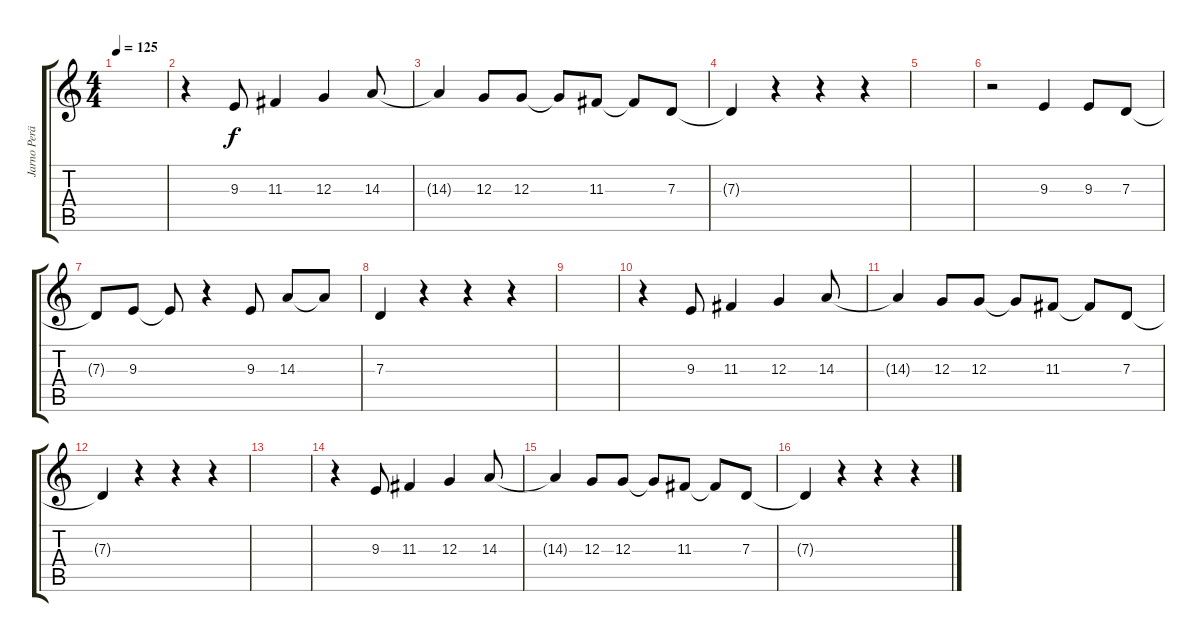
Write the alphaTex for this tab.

\track ("Jarno Perätalo" "Jarno Perä") {instrument lead6voice}
\staff {score tabs}
\tuning (E4 B3 G3 D3 A2 E2) {hide}
\ts (4 4)
\tempo 125
\clef g2
\ks c
|
r.4 9.3.8 11.3.4 12.3.4 14.3.8 |
14.3{t}.4 12.3.8 12.3.8 12.3{t}.8 11.3.8 11.3{t}.8 7.3.8 |
7.3{t}.4 r.4 r.4 r.4 |
|
r.2 9.3.4 9.3.8 7.3.8 |
7.3{t}.8 9.3.8 9.3{t}.8 r.4 9.3.8 14.3.8 14.3{t}.8 |
7.3.4 r.4 r.4 r.4 |
|
r.4 9.3.8 11.3.4 12.3.4 14.3.8 |
14.3{t}.4 12.3.8 12.3.8 12.3{t}.8 11.3.8 11.3{t}.8 7.3.8 |
7.3{t}.4 r.4 r.4 r.4 |
|
r.4 9.3.8 11.3.4 12.3.4 14.3.8 |
14.3{t}.4 12.3.8 12.3.8 12.3{t}.8 11.3.8 11.3{t}.8 7.3.8 |
7.3{t}.4 r.4 r.4 r.4
